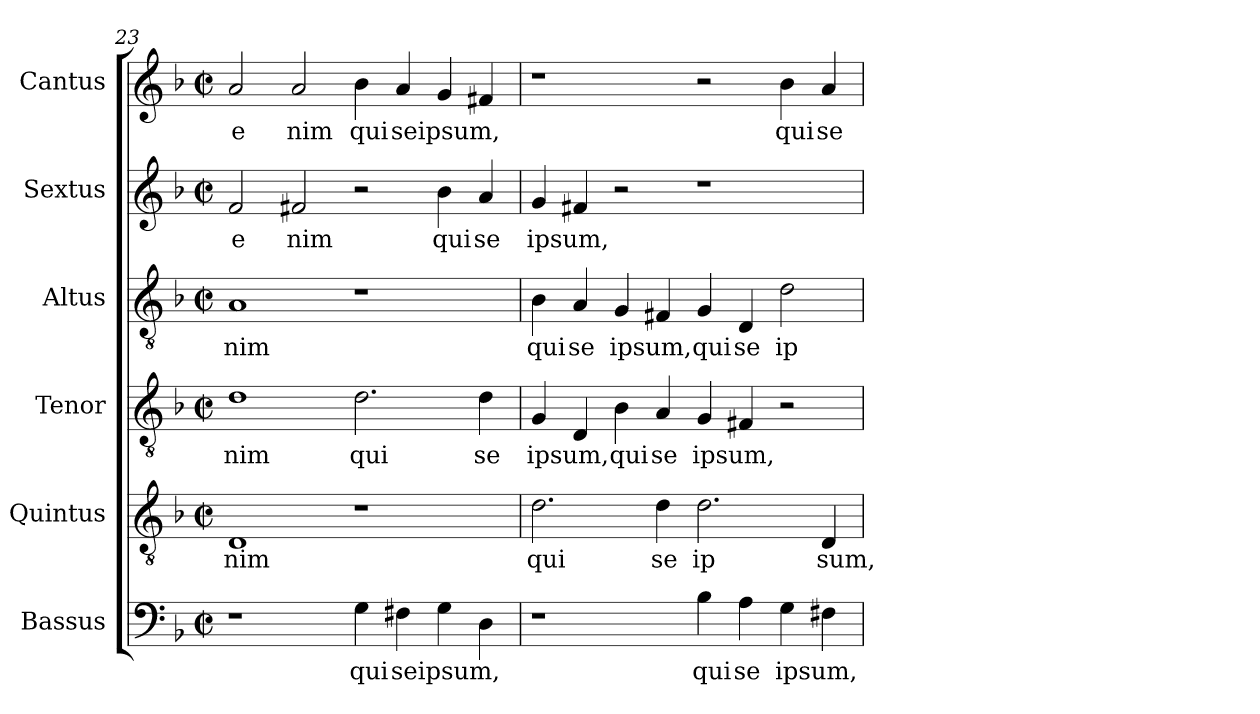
**kern	**text	**kern	**text	**kern	**text	**kern	**text	**kern	**text	**kern	**text
*part6	*part6	*part5	*part5	*part4	*part4	*part3	*part3	*part2	*part2	*part1	*part1
*staff6	*staff6	*staff5	*staff5	*staff4	*staff4	*staff3	*staff3	*staff2	*staff2	*staff1	*staff1
*I"Bassus	*	*I"Quintus	*	*I"Tenor	*	*I"Altus	*	*I"Sextus	*	*I"Cantus	*
*clefF4	*	*clefGv2	*	*clefGv2	*	*clefGv2	*	*clefG2	*	*clefG2	*
*k[b-]	*	*k[b-]	*	*k[b-]	*	*k[b-]	*	*k[b-]	*	*k[b-]	*
*F:	*	*F:	*	*F:	*	*F:	*	*F:	*	*F:	*
*M2/2	*	*M2/2	*	*M2/2	*	*M2/2	*	*M2/2	*	*M2/2	*
*met(c|)	*	*met(c|)	*	*met(c|)	*	*met(c|)	*	*met(c|)	*	*met(c|)	*
=23	=23	=23	=23	=23	=23	=23	=23	=23	=23	=23	=23
!	!	!	!LO:LY:b:cj	!	!LO:LY:b:cj	!	!LO:LY:b:cj	!	!LO:LY:b:cj	!	!LO:LY:b:cj
1r	.	1D	nim	1d	nim	1A	nim	2f/	e	2a/	e
!	!	!	!	!	!	!	!	!	!LO:LY:b:cj	!	!LO:LY:b:cj
.	.	.	.	.	.	.	.	2f#X/	nim	2a/	nim
!	!LO:LY:b:cj	!	!	!	!LO:LY:b:cj	!	!	!	!	!	!LO:LY:b:cj
4G\	qui	1r	.	2.d\	qui	1r	.	2r	.	4b-\	qui
!	!LO:LY:b	!	!	!	!	!	!	!	!	!	!LO:LY:b
4F#X\	seipsum,	.	.	.	.	.	.	.	.	4a/	seipsum,
!	!	!	!	!	!	!	!	!	!LO:LY:b:cj	!	!
4G\	.	.	.	.	.	.	.	4b-\	qui	4g/	.
!	!	!	!	!	!LO:LY:b:cj	!	!	!	!LO:LY:b:cj	!	!
4D\	.	.	.	4d\	se	.	.	4a/	se	4f#X/	.
=24	=24	=24	=24	=24	=24	=24	=24	=24	=24	=24	=24
!	!	!	!LO:LY:b:cj	!	!LO:LY:b	!	!LO:LY:b:cj	!	!LO:LY:b	!	!
1r	.	2.d\	qui	4G/	ipsum,	4B-\	qui	4g/	ipsum,	1r	.
!	!	!	!	!	!	!	!LO:LY:b:cj	!	!	!	!
.	.	.	.	4D/	.	4A/	se	4f#X/	.	.	.
!	!	!	!	!	!LO:LY:b:cj	!	!LO:LY:b	!	!	!	!
.	.	.	.	4B-\	qui	4G/	ipsum,	2r	.	.	.
!	!	!	!LO:LY:b:cj	!	!LO:LY:b:cj	!	!	!	!	!	!
.	.	4d\	se	4A/	se	4F#X/	.	.	.	.	.
!	!LO:LY:b:cj	!	!LO:LY:b:cj	!	!LO:LY:b	!	!LO:LY:b:cj	!	!	!	!
4B-\	qui	2.d\	ip	4G/	ipsum,	4G/	qui	1r	.	2r	.
!	!LO:LY:b:cj	!	!	!	!	!	!LO:LY:b:cj	!	!	!	!
4A\	se	.	.	4F#X/	.	4D/	se	.	.	.	.
!	!LO:LY:b	!	!	!	!	!	!LO:LY:b:cj	!	!	!	!LO:LY:b:cj
4G\	ipsum,	.	.	2r	.	2d\	ip	.	.	4b-\	qui
!	!	!	!LO:LY:b:cj	!	!	!	!	!	!	!	!LO:LY:b:cj
4F#X\	.	4D/	sum,	.	.	.	.	.	.	4a/	se
=	=	=	=	=	=	=	=	=	=	=	=
*-	*-	*-	*-	*-	*-	*-	*-	*-	*-	*-	*-
